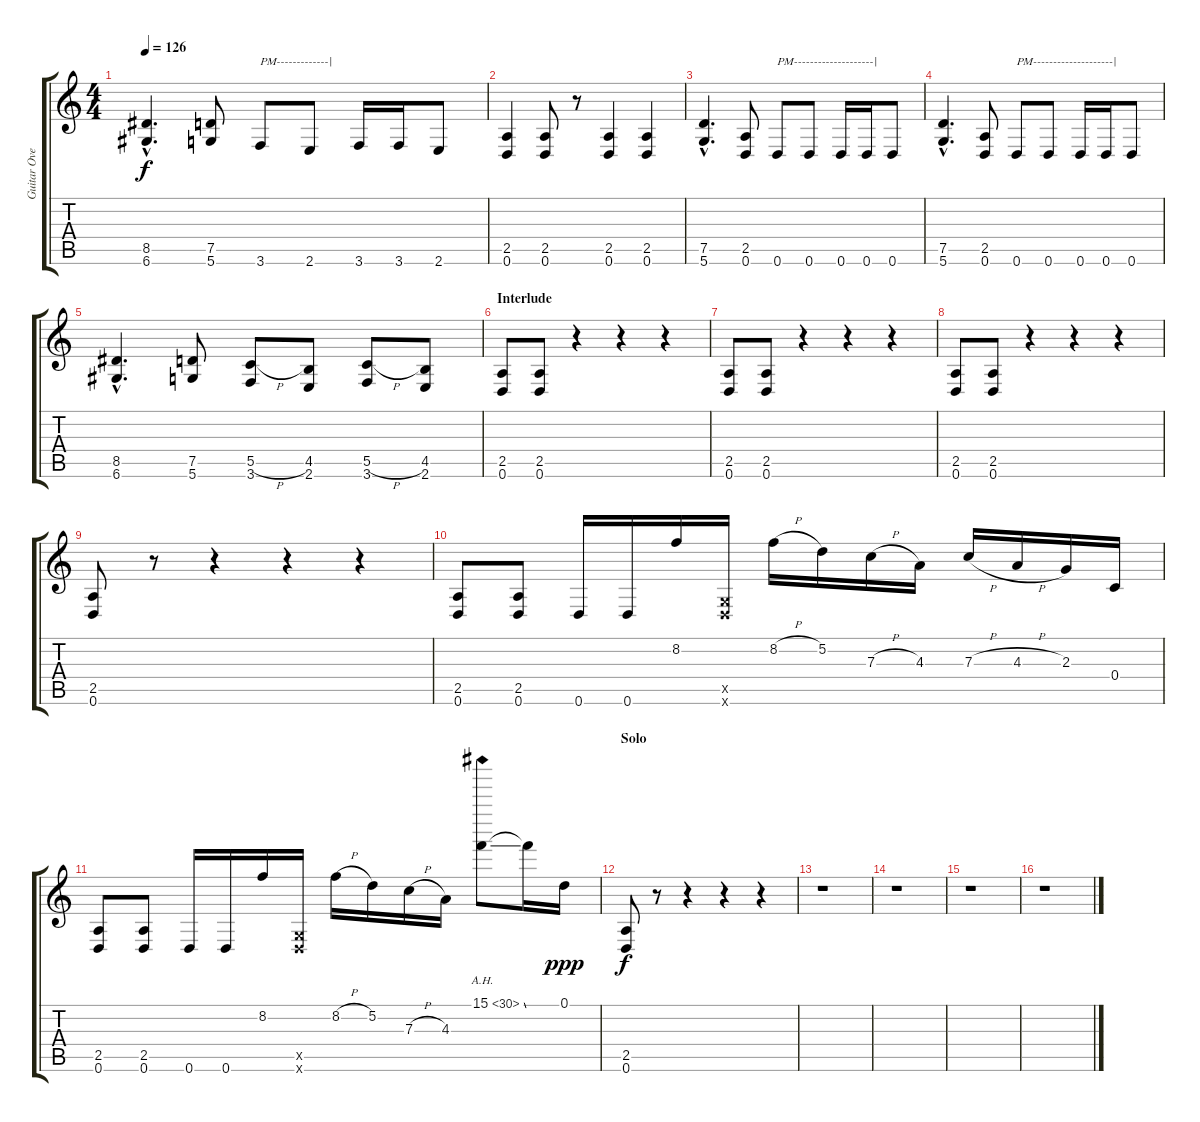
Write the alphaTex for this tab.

\track ("Guitar Overdubs" "Guitar Ove") {instrument overdrivenguitar}
\staff {score tabs}
\tuning (D4 A3 F3 C3 G2 D2) {hide}
\ts (4 4)
\tempo 126
\clef g2
\ks c
(8.5{hac} 6.6{hac}).4{d dy f} (7.5 5.6).8 3.6.8{txt "PM-------------|"} 2.6.8 3.6.16 3.6.16 2.6.8 |
(2.5 0.6).4 (2.5 0.6).8 r.8 (2.5 0.6).4 (2.5 0.6).4 |
(7.5{hac} 5.6{hac}).4{d} (2.5 0.6).8 0.6.8{txt "PM--------------------|"} 0.6.8 0.6.16 0.6.16 0.6.8 |
(7.5{hac} 5.6{hac}).4{d} (2.5 0.6).8 0.6.8{txt "PM--------------------|"} 0.6.8 0.6.16 0.6.16 0.6.8 |
(8.5{hac} 6.6{hac}).4{d} (7.5 5.6).8 (5.5{h} 3.6).8 (4.5 2.6).8 (5.5{h} 3.6).8 (4.5 2.6).8 |
\section ("" "Interlude")
(2.5 0.6).8 (2.5 0.6).8 r.4 r.4 r.4 |
(2.5 0.6).8 (2.5 0.6).8 r.4 r.4 r.4 |
(2.5 0.6).8 (2.5 0.6).8 r.4 r.4 r.4 |
(2.5 0.6).8 r.8 r.4 r.4 r.4 |
(2.5 0.6).8 (2.5 0.6).8 0.6.16 0.6.16 8.2.16 (0.5{x} 0.6{x}).16 8.2{h}.16 5.2.16 7.3{h}.16 4.3.16 7.3{h}.16 4.3{h}.16 2.3.16 0.4.16 |
(2.5 0.6).8 (2.5 0.6).8 0.6.16 0.6.16 8.2.16 (0.5{x} 0.6{x}).16 8.2{h}.16 5.2.16 7.3{h}.16 4.3.16 15.1{ah 15 ss}.8 15.1{t}.16 0.1.16{dy ppp} |
\section ("" "Solo")
(2.5 0.6).8{dy f} r.8 r.4 r.4 r.4 |
r.1 |
r.1 |
r.1 |
r.1
